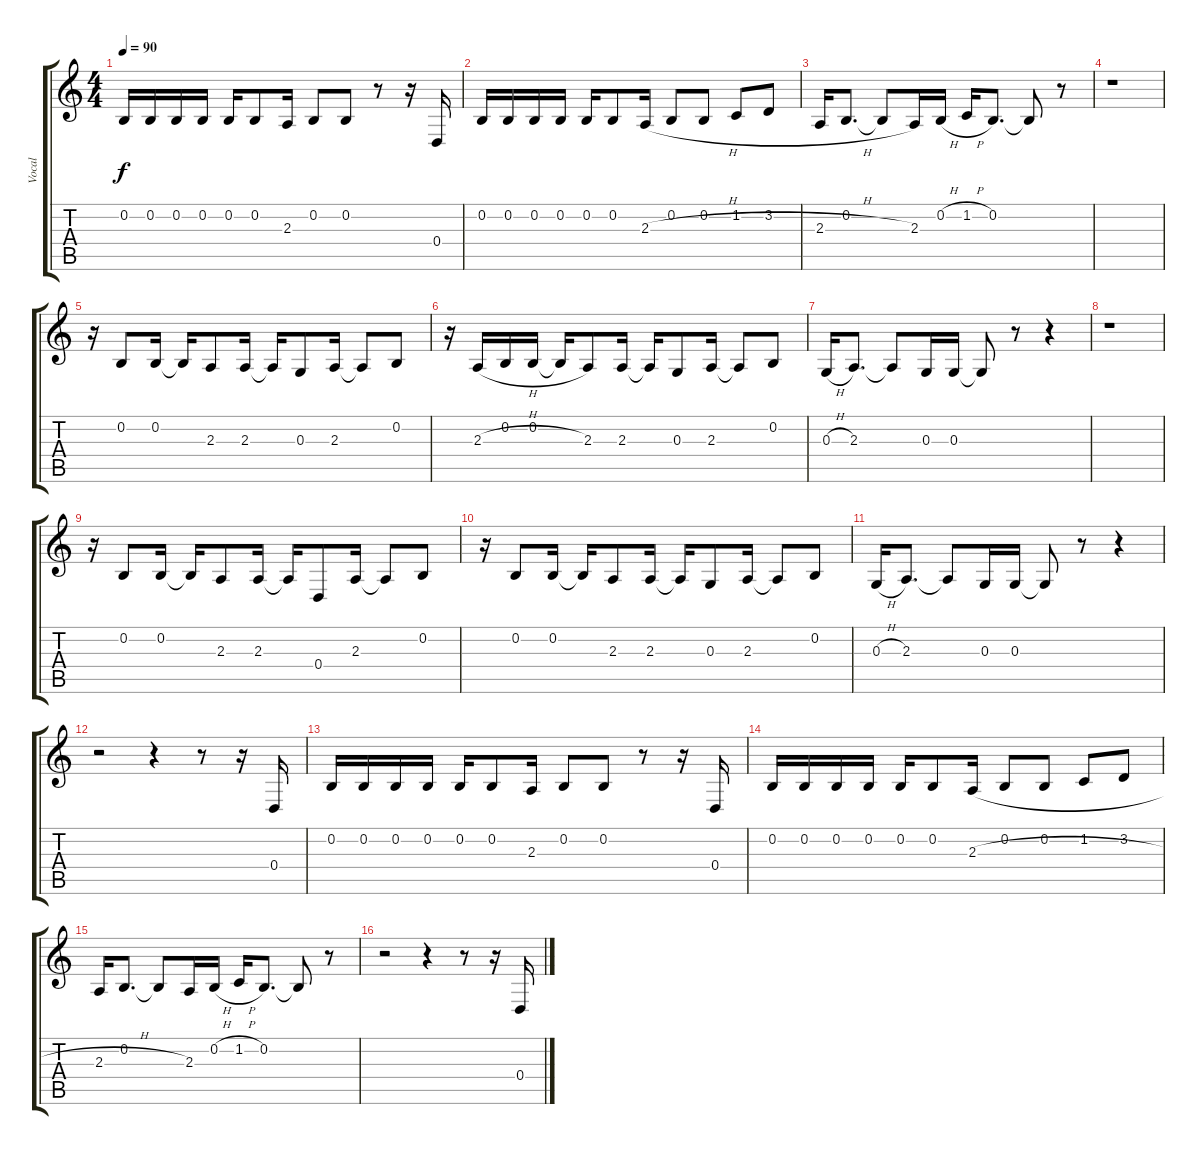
\track ("Vocal" "Vocal") {instrument lead6voice}
\staff {score tabs}
\tuning (E4 B3 G3 D3 A2 E2) {hide}
\ts (4 4)
\tempo 90
\clef g2
\ks c
0.2.16{dy f} 0.2.16 0.2.16 0.2.16 0.2.16 0.2.8 2.3.16 0.2.8 0.2.8 r.8 r.16 0.4.16 |
0.2.16 0.2.16 0.2.16 0.2.16 0.2.16 0.2.8 2.3{h}.16 0.2.8 0.2.8 1.2.8 3.2.8 |
2.3{h}.16 0.2.8{d} 0.2{t}.8 2.3.16 0.2{h}.16 1.2{h}.16 0.2.8{d} 0.2{t}.8 r.8 |
r.1 |
r.16 0.2.8 0.2.16 0.2{t}.16 2.3.8 2.3.16 2.3{t}.16 0.3.8 2.3.16 2.3{t}.8 0.2.8 |
r.16 2.3{h}.16 0.2.16 0.2.16 0.2{t}.16 2.3.8 2.3.16 2.3{t}.16 0.3.8 2.3.16 2.3{t}.8 0.2.8 |
0.3{h}.16 2.3.8{d} 2.3{t}.8 0.3.16 0.3.16 0.3{t}.8 r.8 r.4 |
r.1 |
r.16 0.2.8 0.2.16 0.2{t}.16 2.3.8 2.3.16 2.3{t}.16 0.4.8 2.3.16 2.3{t}.8 0.2.8 |
r.16 0.2.8 0.2.16 0.2{t}.16 2.3.8 2.3.16 2.3{t}.16 0.3.8 2.3.16 2.3{t}.8 0.2.8 |
0.3{h}.16 2.3.8{d} 2.3{t}.8 0.3.16 0.3.16 0.3{t}.8 r.8 r.4 |
r.2 r.4 r.8 r.16 0.4.16 |
0.2.16 0.2.16 0.2.16 0.2.16 0.2.16 0.2.8 2.3.16 0.2.8 0.2.8 r.8 r.16 0.4.16 |
0.2.16 0.2.16 0.2.16 0.2.16 0.2.16 0.2.8 2.3{h}.16 0.2.8 0.2.8 1.2.8 3.2.8 |
2.3{h}.16 0.2.8{d} 0.2{t}.8 2.3.16 0.2{h}.16 1.2{h}.16 0.2.8{d} 0.2{t}.8 r.8 |
r.2 r.4 r.8 r.16 0.4.16
